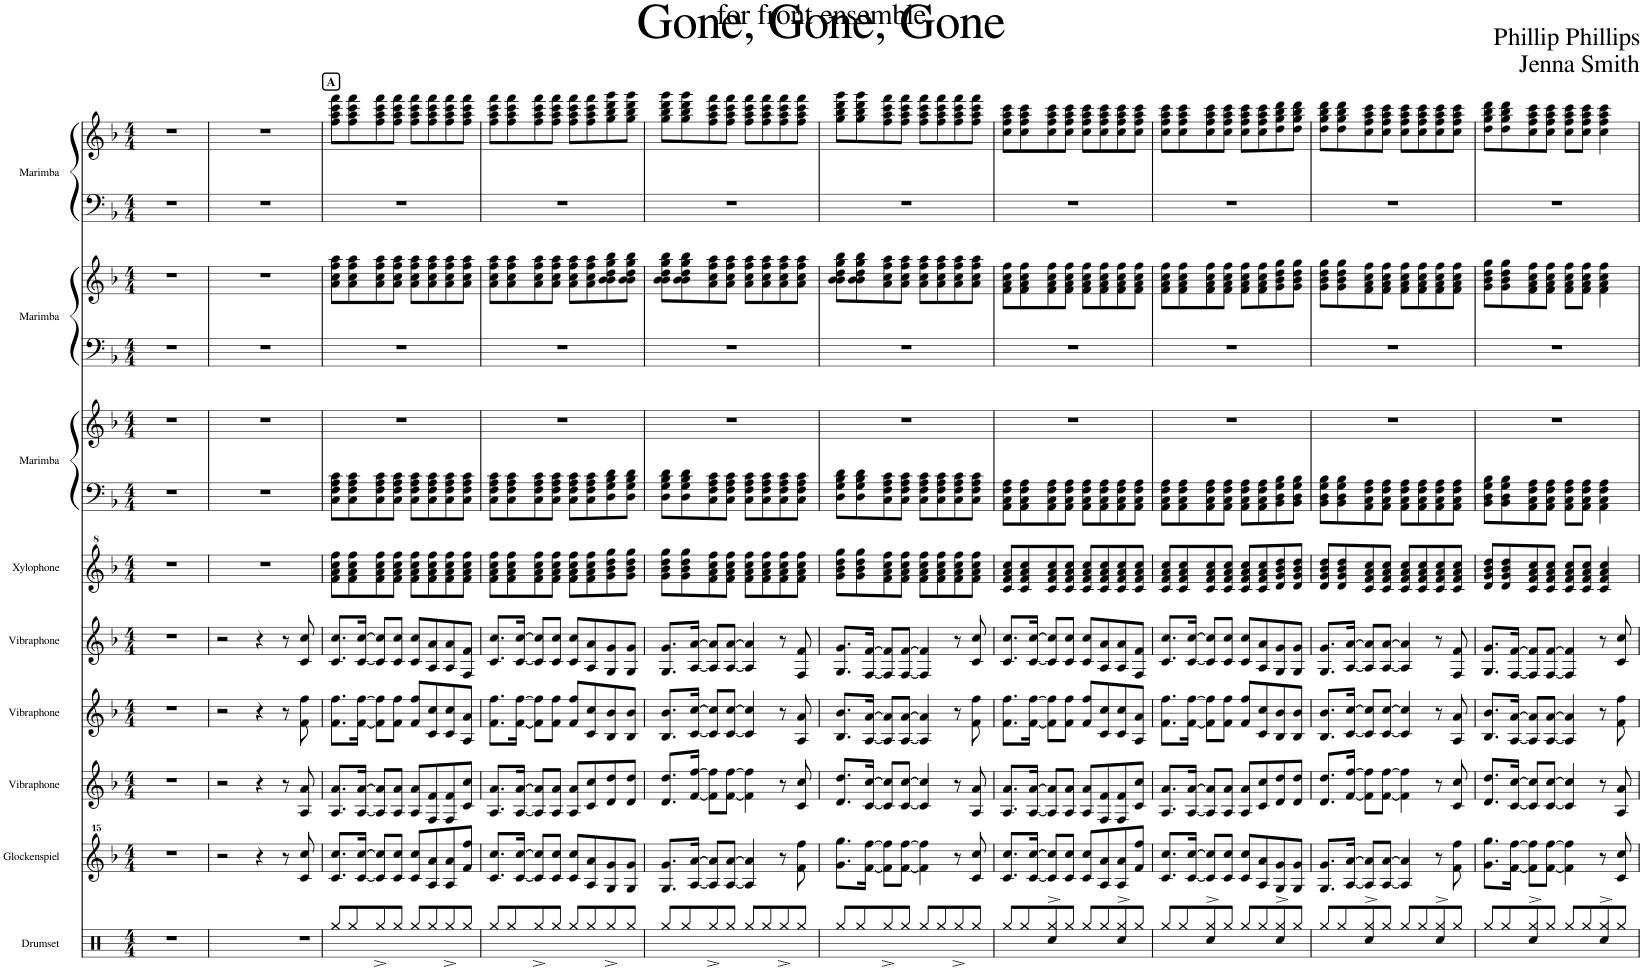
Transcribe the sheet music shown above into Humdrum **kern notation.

**kern	**kern	**kern	**kern	**kern	**kern	**kern	**kern	**kern	**kern	**kern	**kern
*part9	*part8	*part7	*part6	*part5	*part4	*part3	*part3	*part2	*part2	*part1	*part1
*staff12	*staff11	*staff10	*staff9	*staff8	*staff7	*staff6	*staff5	*staff4	*staff3	*staff2	*staff1
*I"Drumset	*I"Glockenspiel	*I"Vibraphone	*I"Vibraphone	*I"Vibraphone	*I"Xylophone	*I"Marimba	*	*I"Marimba	*	*I"Marimba	*
*I'Drs.	*I'Glk.	*I'Vib.	*I'Vib.	*I'Vib.	*I'Xyl.	*I'Mrm.	*	*I'Mrm.	*	*I'Mrm.	*
*clefX	*clefG^^2	*clefG2	*clefG2	*clefG2	*clefG^2	*clefF4	*clefG2	*clefF4	*clefG2	*clefF4	*clefG2
*k[]	*k[b-]	*k[b-]	*k[b-]	*k[b-]	*k[b-]	*k[b-]	*k[b-]	*k[b-]	*k[b-]	*k[b-]	*k[b-]
*M4/4	*M4/4	*M4/4	*M4/4	*M4/4	*M4/4	*M4/4	*M4/4	*M4/4	*M4/4	*M4/4	*M4/4
=1	=1	=1	=1	=1	=1	=1	=1	=1	=1	=1	=1
1r	1r	1r	1r	1r	1r	1r	1r	1r	1r	1r	1r
=2	=2	=2	=2	=2	=2	=2	=2	=2	=2	=2	=2
1r	2r	2r	2r	2r	1r	1r	1r	1r	1r	1r	1r
.	4r	4r	4r	4r	.	.	.	.	.	.	.
.	8r	8r	8r	8r	.	.	.	.	.	.	.
.	8ccc/ 8cccc/	8A/ 8a/	8f\ 8ff\	8c/ 8cc/	.	.	.	.	.	.	.
=3	=3	=3	=3	=3	=3	=3	=3	=3	=3	=3	=3
!	!	!	!	!	!	!	!	!	!	!	!LO:TX:a:B:t=A
8Rgg/L	8.ccc/ 8.cccc/L	8.A/ 8.a/L	8.f\ 8.ff\L	8.c/ 8.cc/L	8ff\ 8aa\ 8ccc\ 8fff\L	8C\ 8F\ 8A\ 8c\L	1r	1r	8a\ 8cc\ 8ff\ 8aa\L	1r	8ff\ 8aa\ 8ccc\ 8fff\L
8Rgg/	.	.	.	.	8ff\ 8aa\ 8ccc\ 8fff\	8C\ 8F\ 8A\ 8c\	.	.	8a\ 8cc\ 8ff\ 8aa\	.	8ff\ 8aa\ 8ccc\ 8fff\
.	[16ccc/ [16cccc/Jk	[16A/ [16a/Jk	[16f\ [16ff\Jk	[16c/ [16cc/Jk	.	.	.	.	.	.	.
8Rgg^/	8ccc/] 8cccc/]L	8A/] 8a/]L	8f\] 8ff\]L	8c/] 8cc/]L	8ff\ 8aa\ 8ccc\ 8fff\	8C\ 8F\ 8A\ 8c\	.	.	8a\ 8cc\ 8ff\ 8aa\	.	8ff\ 8aa\ 8ccc\ 8fff\
8Rgg/J	8ccc/ 8cccc/J	8A/ 8a/J	8f\ 8ff\J	8c/ 8cc/J	8ff\ 8aa\ 8ccc\ 8fff\J	8C\ 8F\ 8A\ 8c\J	.	.	8a\ 8cc\ 8ff\ 8aa\J	.	8ff\ 8aa\ 8ccc\ 8fff\J
8Rgg/L	8ccc/ 8cccc/L	8A/ 8a/L	8f/ 8ff/L	8c/ 8cc/L	8ff\ 8aa\ 8ccc\ 8fff\L	8C\ 8F\ 8A\ 8c\L	.	.	8a\ 8cc\ 8ff\ 8aa\L	.	8ff\ 8aa\ 8ccc\ 8fff\L
8Rgg/	8aa/ 8aaa/	8F/ 8f/	8c/ 8cc/	8A/ 8a/	8ff\ 8aa\ 8ccc\ 8fff\	8C\ 8F\ 8A\ 8c\	.	.	8a\ 8cc\ 8ff\ 8aa\	.	8ff\ 8aa\ 8ccc\ 8fff\
8Rgg^/	8aa/ 8aaa/	8F/ 8f/	8c/ 8cc/	8A/ 8a/	8ff\ 8aa\ 8ccc\ 8fff\	8C\ 8F\ 8A\ 8c\	.	.	8a\ 8cc\ 8ff\ 8aa\	.	8ff\ 8aa\ 8ccc\ 8fff\
8Rgg/J	8fff/ 8ffff/J	8c/ 8cc/J	8A/ 8a/J	8F/ 8f/J	8ff\ 8aa\ 8ccc\ 8fff\J	8C\ 8F\ 8A\ 8c\J	.	.	8a\ 8cc\ 8ff\ 8aa\J	.	8ff\ 8aa\ 8ccc\ 8fff\J
=4	=4	=4	=4	=4	=4	=4	=4	=4	=4	=4	=4
8Rgg/L	8.ccc/ 8.cccc/L	8.A/ 8.a/L	8.f\ 8.ff\L	8.c/ 8.cc/L	8ff\ 8aa\ 8ccc\ 8fff\L	8C\ 8F\ 8A\ 8c\L	1r	1r	8a\ 8cc\ 8ff\ 8aa\L	1r	8ff\ 8aa\ 8ccc\ 8fff\L
8Rgg/	.	.	.	.	8ff\ 8aa\ 8ccc\ 8fff\	8C\ 8F\ 8A\ 8c\	.	.	8a\ 8cc\ 8ff\ 8aa\	.	8ff\ 8aa\ 8ccc\ 8fff\
.	[16ccc/ [16cccc/Jk	[16A/ [16a/Jk	[16f\ [16ff\Jk	[16c/ [16cc/Jk	.	.	.	.	.	.	.
8Rgg^/	8ccc/] 8cccc/]L	8A/] 8a/]L	8f\] 8ff\]L	8c/] 8cc/]L	8ff\ 8aa\ 8ccc\ 8fff\	8C\ 8F\ 8A\ 8c\	.	.	8a\ 8cc\ 8ff\ 8aa\	.	8ff\ 8aa\ 8ccc\ 8fff\
8Rgg/J	8ccc/ 8cccc/J	8A/ 8a/J	8f\ 8ff\J	8c/ 8cc/J	8ff\ 8aa\ 8ccc\ 8fff\J	8C\ 8F\ 8A\ 8c\J	.	.	8a\ 8cc\ 8ff\ 8aa\J	.	8ff\ 8aa\ 8ccc\ 8fff\J
8Rgg/L	8ccc/ 8cccc/L	8A/ 8a/L	8f/ 8ff/L	8c/ 8cc/L	8ff\ 8aa\ 8ccc\ 8fff\L	8C\ 8F\ 8A\ 8c\L	.	.	8a\ 8cc\ 8ff\ 8aa\L	.	8ff\ 8aa\ 8ccc\ 8fff\L
8Rgg/	8aa/ 8aaa/	8c/ 8cc/	8c/ 8cc/	8A/ 8a/	8ff\ 8aa\ 8ccc\ 8fff\	8C\ 8F\ 8A\ 8c\	.	.	8a\ 8cc\ 8ff\ 8aa\	.	8ff\ 8aa\ 8ccc\ 8fff\
8Rgg^/	8gg/ 8ggg/	8d/ 8dd/	8B-/ 8b-/	8G/ 8g/	8gg\ 8bb-\ 8ddd\ 8ggg\	8D\ 8G\ 8B-\ 8d\	.	.	8b-\ 8b-\ 8dd\ 8gg\ 8bb-\	.	8gg\ 8bb-\ 8ddd\ 8ggg\
8Rgg/J	8gg/ 8ggg/J	8d/ 8dd/J	8B-/ 8b-/J	8G/ 8g/J	8gg\ 8bb-\ 8ddd\ 8ggg\J	8D\ 8G\ 8B-\ 8d\J	.	.	8b-\ 8b-\ 8dd\ 8gg\ 8bb-\J	.	8gg\ 8bb-\ 8ddd\ 8ggg\J
=5	=5	=5	=5	=5	=5	=5	=5	=5	=5	=5	=5
8Rgg/L	8.gg/ 8.ggg/L	8.d/ 8.dd/L	8.B-/ 8.b-/L	8.G/ 8.g/L	8gg\ 8bb-\ 8ddd\ 8ggg\L	8D\ 8G\ 8B-\ 8d\L	1r	1r	8b-\ 8b-\ 8dd\ 8gg\ 8bb-\L	1r	8gg\ 8bb-\ 8ddd\ 8ggg\L
8Rgg/	.	.	.	.	8gg\ 8bb-\ 8ddd\ 8ggg\	8D\ 8G\ 8B-\ 8d\	.	.	8b-\ 8b-\ 8dd\ 8gg\ 8bb-\	.	8gg\ 8bb-\ 8ddd\ 8ggg\
.	[16aa/ [16aaa/Jk	[16f/ [16ff/Jk	[16c/ [16cc/Jk	[16A/ [16a/Jk	.	.	.	.	.	.	.
8Rgg^/	8aa/] 8aaa/]L	8f\] 8ff\]L	8c/] 8cc/]L	8A/] 8a/]L	8ff\ 8aa\ 8ccc\ 8fff\	8C\ 8F\ 8A\ 8c\	.	.	8a\ 8cc\ 8ff\ 8aa\	.	8ff\ 8aa\ 8ccc\ 8fff\
8Rgg/J	[8aa/ [8aaa/J	[8f\ [8ff\J	[8c/ [8cc/J	[8A/ [8a/J	8ff\ 8aa\ 8ccc\ 8fff\J	8C\ 8F\ 8A\ 8c\J	.	.	8a\ 8cc\ 8ff\ 8aa\J	.	8ff\ 8aa\ 8ccc\ 8fff\J
8Rgg/L	4aa/] 4aaa/]	4f\] 4ff\]	4c/] 4cc/]	4A/] 4a/]	8ff\ 8aa\ 8ccc\ 8fff\L	8C\ 8F\ 8A\ 8c\L	.	.	8a\ 8cc\ 8ff\ 8aa\L	.	8ff\ 8aa\ 8ccc\ 8fff\L
8Rgg/	.	.	.	.	8ff\ 8aa\ 8ccc\ 8fff\	8C\ 8F\ 8A\ 8c\	.	.	8a\ 8cc\ 8ff\ 8aa\	.	8ff\ 8aa\ 8ccc\ 8fff\
8Rgg^/	8r	8r	8r	8r	8ff\ 8aa\ 8ccc\ 8fff\	8C\ 8F\ 8A\ 8c\	.	.	8a\ 8cc\ 8ff\ 8aa\	.	8ff\ 8aa\ 8ccc\ 8fff\
8Rgg/J	8fff\ 8ffff\	8c/ 8cc/	8A/ 8a/	8F/ 8f/	8ff\ 8aa\ 8ccc\ 8fff\J	8C\ 8F\ 8A\ 8c\J	.	.	8a\ 8cc\ 8ff\ 8aa\J	.	8ff\ 8aa\ 8ccc\ 8fff\J
=6	=6	=6	=6	=6	=6	=6	=6	=6	=6	=6	=6
8Rgg/L	8.ggg\ 8.gggg\L	8.d/ 8.dd/L	8.B-/ 8.b-/L	8.G/ 8.g/L	8gg\ 8bb-\ 8ddd\ 8ggg\L	8D\ 8G\ 8B-\ 8d\L	1r	1r	8b-\ 8b-\ 8dd\ 8gg\ 8bb-\L	1r	8gg\ 8bb-\ 8ddd\ 8ggg\L
8Rgg/	.	.	.	.	8gg\ 8bb-\ 8ddd\ 8ggg\	8D\ 8G\ 8B-\ 8d\	.	.	8b-\ 8b-\ 8dd\ 8gg\ 8bb-\	.	8gg\ 8bb-\ 8ddd\ 8ggg\
.	[16fff\ [16ffff\Jk	[16c/ [16cc/Jk	[16A/ [16a/Jk	[16F/ [16f/Jk	.	.	.	.	.	.	.
8Rgg^/	8fff\] 8ffff\]L	8c/] 8cc/]L	8A/] 8a/]L	8F/] 8f/]L	8ff\ 8aa\ 8ccc\ 8fff\	8C\ 8F\ 8A\ 8c\	.	.	8a\ 8cc\ 8ff\ 8aa\	.	8ff\ 8aa\ 8ccc\ 8fff\
8Rgg/J	[8fff\ [8ffff\J	[8c/ [8cc/J	[8A/ [8a/J	[8F/ [8f/J	8ff\ 8aa\ 8ccc\ 8fff\J	8C\ 8F\ 8A\ 8c\J	.	.	8a\ 8cc\ 8ff\ 8aa\J	.	8ff\ 8aa\ 8ccc\ 8fff\J
8Rgg/L	4fff\] 4ffff\]	4c/] 4cc/]	4A/] 4a/]	4F/] 4f/]	8ff\ 8aa\ 8ccc\ 8fff\L	8C\ 8F\ 8A\ 8c\L	.	.	8a\ 8cc\ 8ff\ 8aa\L	.	8ff\ 8aa\ 8ccc\ 8fff\L
8Rgg/	.	.	.	.	8ff\ 8aa\ 8ccc\ 8fff\	8C\ 8F\ 8A\ 8c\	.	.	8a\ 8cc\ 8ff\ 8aa\	.	8ff\ 8aa\ 8ccc\ 8fff\
8Rgg^/	8r	8r	8r	8r	8ff\ 8aa\ 8ccc\ 8fff\	8C\ 8F\ 8A\ 8c\	.	.	8a\ 8cc\ 8ff\ 8aa\	.	8ff\ 8aa\ 8ccc\ 8fff\
8Rgg/J	8ccc/ 8cccc/	8A/ 8a/	8f\ 8ff\	8c/ 8cc/	8ff\ 8aa\ 8ccc\ 8fff\J	8C\ 8F\ 8A\ 8c\J	.	.	8a\ 8cc\ 8ff\ 8aa\J	.	8ff\ 8aa\ 8ccc\ 8fff\J
=7	=7	=7	=7	=7	=7	=7	=7	=7	=7	=7	=7
*^	*	*	*	*	*	*	*	*	*	*	*
8Rgg/L	4ryy	8.ccc/ 8.cccc/L	8.A/ 8.a/L	8.f\ 8.ff\L	8.c/ 8.cc/L	8cc/ 8ff/ 8aa/ 8ccc/L	8AA\ 8C\ 8F\ 8A\L	1r	1r	8f\ 8a\ 8cc\ 8ff\L	1r	8cc\ 8ff\ 8aa\ 8ccc\L
8Rgg/	.	.	.	.	.	8cc/ 8ff/ 8aa/ 8ccc/	8AA\ 8C\ 8F\ 8A\	.	.	8f\ 8a\ 8cc\ 8ff\	.	8cc\ 8ff\ 8aa\ 8ccc\
.	.	[16ccc/ [16cccc/Jk	[16A/ [16a/Jk	[16f\ [16ff\Jk	[16c/ [16cc/Jk	.	.	.	.	.	.	.
8Rgg^/	4Rcc/	8ccc/] 8cccc/]L	8A/] 8a/]L	8f\] 8ff\]L	8c/] 8cc/]L	8cc/ 8ff/ 8aa/ 8ccc/	8AA\ 8C\ 8F\ 8A\	.	.	8f\ 8a\ 8cc\ 8ff\	.	8cc\ 8ff\ 8aa\ 8ccc\
8Rgg/J	.	8ccc/ 8cccc/J	8A/ 8a/J	8f\ 8ff\J	8c/ 8cc/J	8cc/ 8ff/ 8aa/ 8ccc/J	8AA\ 8C\ 8F\ 8A\J	.	.	8f\ 8a\ 8cc\ 8ff\J	.	8cc\ 8ff\ 8aa\ 8ccc\J
8Rgg/L	4ryy	8ccc/ 8cccc/L	8A/ 8a/L	8f/ 8ff/L	8c/ 8cc/L	8cc/ 8ff/ 8aa/ 8ccc/L	8AA\ 8C\ 8F\ 8A\L	.	.	8f\ 8a\ 8cc\ 8ff\L	.	8cc\ 8ff\ 8aa\ 8ccc\L
8Rgg/	.	8aa/ 8aaa/	8F/ 8f/	8c/ 8cc/	8A/ 8a/	8cc/ 8ff/ 8aa/ 8ccc/	8AA\ 8C\ 8F\ 8A\	.	.	8f\ 8a\ 8cc\ 8ff\	.	8cc\ 8ff\ 8aa\ 8ccc\
8Rgg^/	4Rcc/	8aa/ 8aaa/	8F/ 8f/	8c/ 8cc/	8A/ 8a/	8cc/ 8ff/ 8aa/ 8ccc/	8AA\ 8C\ 8F\ 8A\	.	.	8f\ 8a\ 8cc\ 8ff\	.	8cc\ 8ff\ 8aa\ 8ccc\
8Rgg/J	.	8fff/ 8ffff/J	8c/ 8cc/J	8A/ 8a/J	8F/ 8f/J	8cc/ 8ff/ 8aa/ 8ccc/J	8AA\ 8C\ 8F\ 8A\J	.	.	8f\ 8a\ 8cc\ 8ff\J	.	8cc\ 8ff\ 8aa\ 8ccc\J
=8	=8	=8	=8	=8	=8	=8	=8	=8	=8	=8	=8	=8
8Rgg/L	4ryy	8.ccc/ 8.cccc/L	8.A/ 8.a/L	8.f\ 8.ff\L	8.c/ 8.cc/L	8cc/ 8ff/ 8aa/ 8ccc/L	8AA\ 8C\ 8F\ 8A\L	1r	1r	8f\ 8a\ 8cc\ 8ff\L	1r	8cc\ 8ff\ 8aa\ 8ccc\L
8Rgg/	.	.	.	.	.	8cc/ 8ff/ 8aa/ 8ccc/	8AA\ 8C\ 8F\ 8A\	.	.	8f\ 8a\ 8cc\ 8ff\	.	8cc\ 8ff\ 8aa\ 8ccc\
.	.	[16ccc/ [16cccc/Jk	[16A/ [16a/Jk	[16f\ [16ff\Jk	[16c/ [16cc/Jk	.	.	.	.	.	.	.
8Rgg^/	4Rcc/	8ccc/] 8cccc/]L	8A/] 8a/]L	8f\] 8ff\]L	8c/] 8cc/]L	8cc/ 8ff/ 8aa/ 8ccc/	8AA\ 8C\ 8F\ 8A\	.	.	8f\ 8a\ 8cc\ 8ff\	.	8cc\ 8ff\ 8aa\ 8ccc\
8Rgg/J	.	8ccc/ 8cccc/J	8A/ 8a/J	8f\ 8ff\J	8c/ 8cc/J	8cc/ 8ff/ 8aa/ 8ccc/J	8AA\ 8C\ 8F\ 8A\J	.	.	8f\ 8a\ 8cc\ 8ff\J	.	8cc\ 8ff\ 8aa\ 8ccc\J
8Rgg/L	4ryy	8ccc/ 8cccc/L	8A/ 8a/L	8f/ 8ff/L	8c/ 8cc/L	8cc/ 8ff/ 8aa/ 8ccc/L	8AA\ 8C\ 8F\ 8A\L	.	.	8f\ 8a\ 8cc\ 8ff\L	.	8cc\ 8ff\ 8aa\ 8ccc\L
8Rgg/	.	8aa/ 8aaa/	8c/ 8cc/	8c/ 8cc/	8A/ 8a/	8cc/ 8ff/ 8aa/ 8ccc/	8AA\ 8C\ 8F\ 8A\	.	.	8f\ 8a\ 8cc\ 8ff\	.	8cc\ 8ff\ 8aa\ 8ccc\
8Rgg^/	4Rcc/	8gg/ 8ggg/	8d/ 8dd/	8B-/ 8b-/	8G/ 8g/	8dd/ 8gg/ 8bb-/ 8ddd/	8BB-\ 8D\ 8G\ 8B-\	.	.	8g\ 8b-\ 8dd\ 8gg\	.	8dd\ 8gg\ 8bb-\ 8ddd\
8Rgg/J	.	8gg/ 8ggg/J	8d/ 8dd/J	8B-/ 8b-/J	8G/ 8g/J	8dd/ 8gg/ 8bb-/ 8ddd/J	8BB-\ 8D\ 8G\ 8B-\J	.	.	8g\ 8b-\ 8dd\ 8gg\J	.	8dd\ 8gg\ 8bb-\ 8ddd\J
=9	=9	=9	=9	=9	=9	=9	=9	=9	=9	=9	=9	=9
8Rgg/L	4ryy	8.gg/ 8.ggg/L	8.d/ 8.dd/L	8.B-/ 8.b-/L	8.G/ 8.g/L	8dd/ 8gg/ 8bb-/ 8ddd/L	8BB-\ 8D\ 8G\ 8B-\L	1r	1r	8g\ 8b-\ 8dd\ 8gg\L	1r	8dd\ 8gg\ 8bb-\ 8ddd\L
8Rgg/	.	.	.	.	.	8dd/ 8gg/ 8bb-/ 8ddd/	8BB-\ 8D\ 8G\ 8B-\	.	.	8g\ 8b-\ 8dd\ 8gg\	.	8dd\ 8gg\ 8bb-\ 8ddd\
.	.	[16aa/ [16aaa/Jk	[16f/ [16ff/Jk	[16c/ [16cc/Jk	[16A/ [16a/Jk	.	.	.	.	.	.	.
8Rgg^/	4Rcc/	8aa/] 8aaa/]L	8f\] 8ff\]L	8c/] 8cc/]L	8A/] 8a/]L	8cc/ 8ff/ 8aa/ 8ccc/	8AA\ 8C\ 8F\ 8A\	.	.	8f\ 8a\ 8cc\ 8ff\	.	8cc\ 8ff\ 8aa\ 8ccc\
8Rgg/J	.	[8aa/ [8aaa/J	[8f\ [8ff\J	[8c/ [8cc/J	[8A/ [8a/J	8cc/ 8ff/ 8aa/ 8ccc/J	8AA\ 8C\ 8F\ 8A\J	.	.	8f\ 8a\ 8cc\ 8ff\J	.	8cc\ 8ff\ 8aa\ 8ccc\J
8Rgg/L	4ryy	4aa/] 4aaa/]	4f\] 4ff\]	4c/] 4cc/]	4A/] 4a/]	8cc/ 8ff/ 8aa/ 8ccc/L	8AA\ 8C\ 8F\ 8A\L	.	.	8f\ 8a\ 8cc\ 8ff\L	.	8cc\ 8ff\ 8aa\ 8ccc\L
8Rgg/	.	.	.	.	.	8cc/ 8ff/ 8aa/ 8ccc/	8AA\ 8C\ 8F\ 8A\	.	.	8f\ 8a\ 8cc\ 8ff\	.	8cc\ 8ff\ 8aa\ 8ccc\
8Rgg^/	4Rcc/	8r	8r	8r	8r	8cc/ 8ff/ 8aa/ 8ccc/	8AA\ 8C\ 8F\ 8A\	.	.	8f\ 8a\ 8cc\ 8ff\	.	8cc\ 8ff\ 8aa\ 8ccc\
8Rgg/J	.	8fff\ 8ffff\	8c/ 8cc/	8A/ 8a/	8F/ 8f/	8cc/ 8ff/ 8aa/ 8ccc/J	8AA\ 8C\ 8F\ 8A\J	.	.	8f\ 8a\ 8cc\ 8ff\J	.	8cc\ 8ff\ 8aa\ 8ccc\J
=10	=10	=10	=10	=10	=10	=10	=10	=10	=10	=10	=10	=10
8Rgg/L	4ryy	8.ggg\ 8.gggg\L	8.d/ 8.dd/L	8.B-/ 8.b-/L	8.G/ 8.g/L	8dd/ 8gg/ 8bb-/ 8ddd/L	8BB-\ 8D\ 8G\ 8B-\L	1r	1r	8g\ 8b-\ 8dd\ 8gg\L	1r	8dd\ 8gg\ 8bb-\ 8ddd\L
8Rgg/	.	.	.	.	.	8dd/ 8gg/ 8bb-/ 8ddd/	8BB-\ 8D\ 8G\ 8B-\	.	.	8g\ 8b-\ 8dd\ 8gg\	.	8dd\ 8gg\ 8bb-\ 8ddd\
.	.	[16fff\ [16ffff\Jk	[16c/ [16cc/Jk	[16A/ [16a/Jk	[16F/ [16f/Jk	.	.	.	.	.	.	.
8Rgg^/	4Rcc/	8fff\] 8ffff\]L	8c/] 8cc/]L	8A/] 8a/]L	8F/] 8f/]L	8cc/ 8ff/ 8aa/ 8ccc/	8AA\ 8C\ 8F\ 8A\	.	.	8f\ 8a\ 8cc\ 8ff\	.	8cc\ 8ff\ 8aa\ 8ccc\
8Rgg/J	.	[8fff\ [8ffff\J	[8c/ [8cc/J	[8A/ [8a/J	[8F/ [8f/J	8cc/ 8ff/ 8aa/ 8ccc/J	8AA\ 8C\ 8F\ 8A\J	.	.	8f\ 8a\ 8cc\ 8ff\J	.	8cc\ 8ff\ 8aa\ 8ccc\J
8Rgg/L	4ryy	4fff\] 4ffff\]	4c/] 4cc/]	4A/] 4a/]	4F/] 4f/]	8cc/ 8ff/ 8aa/ 8ccc/L	8AA\ 8C\ 8F\ 8A\L	.	.	8f\ 8a\ 8cc\ 8ff\L	.	8cc\ 8ff\ 8aa\ 8ccc\L
8Rgg/	.	.	.	.	.	8cc/ 8ff/ 8aa/ 8ccc/J	8AA\ 8C\ 8F\ 8A\J	.	.	8f\ 8a\ 8cc\ 8ff\J	.	8cc\ 8ff\ 8aa\ 8ccc\J
8Rgg^/	4Rcc/	8r	8r	8r	8r	4cc/ 4ff/ 4aa/ 4ccc/	4AA\ 4C\ 4F\ 4A\	.	.	4f\ 4a\ 4cc\ 4ff\	.	4cc\ 4ff\ 4aa\ 4ccc\
8Rgg/J	.	8ccc/ 8cccc/	8A/ 8a/	8f\ 8ff\	8c/ 8cc/	.	.	.	.	.	.	.
*v	*v	*	*	*	*	*	*	*	*	*	*	*
=	=	=	=	=	=	=	=	=	=	=	=
*-	*-	*-	*-	*-	*-	*-	*-	*-	*-	*-	*-
